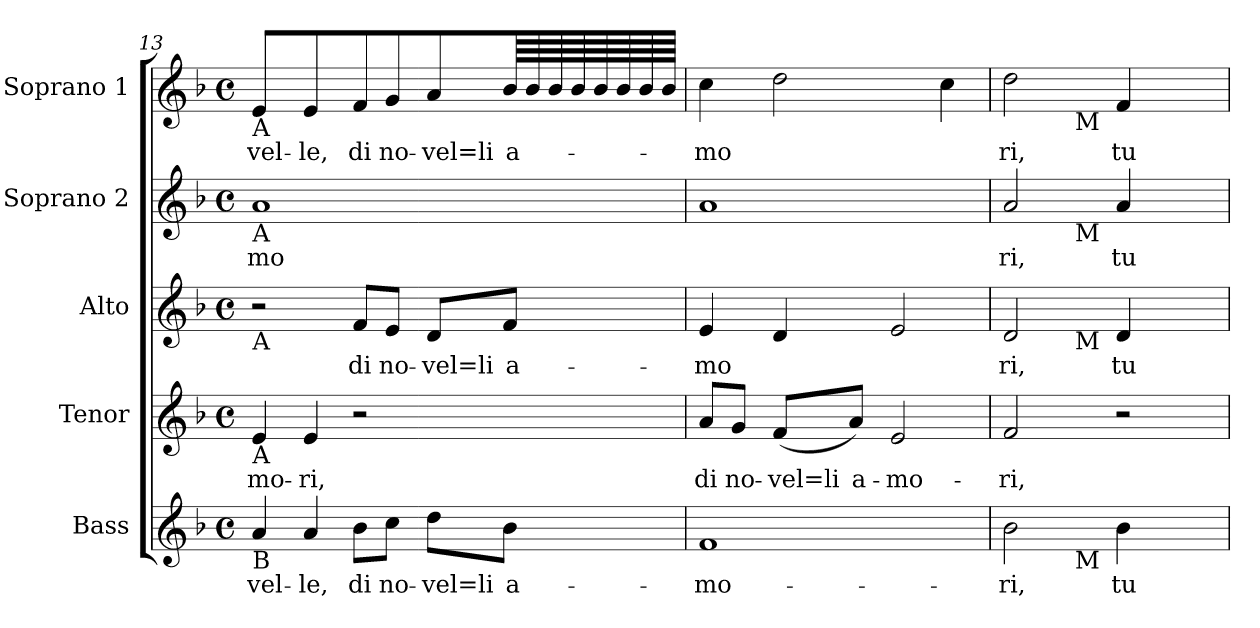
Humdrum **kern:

**kern	**text	**kern	**text	**kern	**text	**kern	**text	**kern	**text
*part5	*part5	*part4	*part4	*part3	*part3	*part2	*part2	*part1	*part1
*staff5	*staff5	*staff4	*staff4	*staff3	*staff3	*staff2	*staff2	*staff1	*staff1
*I"Bass	*	*I"Tenor	*	*I"Alto	*	*I"Soprano 2	*	*I"Soprano 1	*
!!LO:LB:g=z
*k[b-]	*	*k[b-]	*	*k[b-]	*	*k[b-]	*	*k[b-]	*
*F:	*	*F:	*	*F:	*	*F:	*	*F:	*
*M4/4	*	*M4/4	*	*M4/4	*	*M4/4	*	*M4/4	*
*met(c)	*	*met(c)	*	*met(c)	*	*met(c)	*	*met(c)	*
=13	=13	=13	=13	=13	=13	=13	=13	=13	=13
!	!	!	!	!	!	!	!	!LO:TX:b:t=A	!
!	!	!	!	!	!	!LO:TX:b:t=A	!	!	!
!	!	!	!	!LO:TX:b:t=A	!	!	!	!	!
!	!	!LO:TX:b:t=A	!	!	!	!	!	!	!
!LO:TX:b:t=B	!	!	!	!	!	!	!	!	!
!	!LO:LY:b:cj	!	!LO:LY:b:cj	!	!	!	!LO:LY:b:cj	!	!LO:LY:b:cj
4a/	-vel-	4e/	-mo-	2r	.	1a	-mo-	4e/	-vel-
!	!LO:LY:b:cj	!	!LO:LY:b:cj	!	!	!	!	!	!LO:LY:b:cj
4a/	-le,	4e/	-ri,	.	.	.	.	4e/	-le,
!	!LO:LY:b:cj	!	!	!	!LO:LY:b:cj	!	!	!	!LO:LY:b:cj
8b-\L	di	2r	.	8f/L	di	.	.	8f/L	di
!	!LO:LY:b:cj	!	!	!	!LO:LY:b:cj	!	!	!	!LO:LY:b:cj
8cc\J	no-	.	.	8e/J	no-	.	.	8g/J	no-
!	!LO:LY:b:cj	!	!	!	!LO:LY:b:cj	!	!	!	!LO:LY:b:cj
8dd\L	-vel=li	.	.	8d/L	-vel=li	.	.	8a/L	-vel=li
!	!LO:LY:b:cj	!	!	!	!LO:LY:b:cj	!	!	!	!LO:LY:b:cj
*	*	*	*	*	*	*	*	*tremolo	*
8b-\J	a-	.	.	8f/J	a-	.	.	64b-/	a-
.	.	.	.	.	.	.	.	64b-/	.
.	.	.	.	.	.	.	.	64b-/	.
.	.	.	.	.	.	.	.	64b-/	.
.	.	.	.	.	.	.	.	64b-/	.
.	.	.	.	.	.	.	.	64b-/	.
.	.	.	.	.	.	.	.	64b-/	.
.	.	.	.	.	.	.	.	64b-/JJJJ	.
*	*	*	*	*	*	*	*	*Xtremolo	*
=14	=14	=14	=14	=14	=14	=14	=14	=14	=14
!	!LO:LY:b:cj	!	!LO:LY:b:cj	!	!LO:LY:b:cj	!	!LO:LY:b:cj	!	!LO:LY:b:cj
1f	-mo-	8a/L	di	4e/	-mo-	1a	--	4cc\	-mo-
!	!	!	!LO:LY:b:cj	!	!	!	!	!	!
.	.	8g/J	no-	.	.	.	.	.	.
!	!	!	!LO:LY:b:cj	!	!LO:LY:b:cj	!	!	!	!LO:LY:b:cj
.	.	(<8f/L	-vel=li	4d/	--	.	.	2dd\	--
!	!	!	!LO:LY:b:cj	!	!	!	!	!	!
.	.	8a/J)	a-	.	.	.	.	.	.
!	!	!	!LO:LY:b:cj	!	!LO:LY:b:cj	!	!	!	!
.	.	2e/	-mo-	2e/	--	.	.	.	.
!	!	!	!	!	!	!	!	!	!LO:LY:b:cj
.	.	.	.	.	.	.	.	4cc\	--
=15	=15	=15	=15	=15	=15	=15	=15	=15	=15
!	!LO:LY:b:cj	!	!LO:LY:b:cj	!	!LO:LY:b:cj	!	!LO:LY:b:cj	!	!LO:LY:b:cj
*^	*	*	*	*^	*	*^	*	*^	*
2b-\	4ryy	-ri,	2f/	-ri,	2d/	4ryy	-ri,	2a/	4ryy	-ri,	2dd\	4ryy	-ri,
.	16ryy	.	.	.	.	16ryy	.	.	16ryy	.	.	16ryy	.
!	!	!	!	!	!	!	!	!	!	!	!	!LO:TX:b:t=M	!
!	!	!	!	!	!	!	!	!	!LO:TX:b:t=M	!	!	!	!
!	!	!	!	!	!	!LO:TX:b:t=M	!	!	!	!	!	!	!
!	!LO:TX:b:t=M	!	!	!	!	!	!	!	!	!	!	!	!
.	2ryy	.	.	.	.	2ryy	.	.	2ryy	.	.	2ryy	.
!	!	!LO:LY:b:cj	!	!	!	!	!LO:LY:b:cj	!	!	!LO:LY:b:cj	!	!	!LO:LY:b:cj
4b-\	.	tu	2r	.	4d/	.	tu	4a/	.	tu	4f/	.	tu
4ryy	.	.	.	.	4ryy	.	.	4ryy	.	.	4ryy	.	.
.	8.ryy	.	.	.	.	8.ryy	.	.	8.ryy	.	.	8.ryy	.
*	*	*	*	*	*v	*v	*	*	*	*	*v	*v	*
*v	*v	*	*	*	*	*	*v	*v	*	*	*
=	=	=	=	=	=	=	=	=	=
*-	*-	*-	*-	*-	*-	*-	*-	*-	*-
